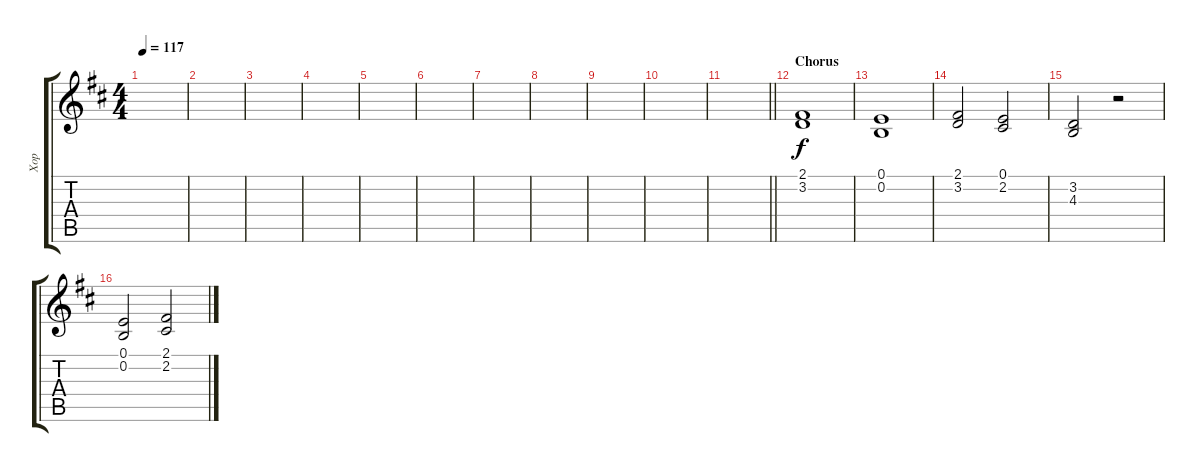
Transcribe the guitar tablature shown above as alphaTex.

\track ("Хор" "Хор") {instrument choiraahs}
\staff {score tabs}
\tuning (E4 B3 G3 D3 A2 E2) {hide}
\ts (4 4)
\tempo 117
\clef g2
\ks d
|
|
|
|
|
|
|
|
|
|
\barLineRight lightlight
|
\section ("" "Chorus")
(2.1 3.2).1 |
(0.1 0.2).1 |
(2.1 3.2).2 (0.1 2.2).2 |
(3.2 4.3).2 r.2 |
(0.1 0.2).2 (2.1 2.2).2
